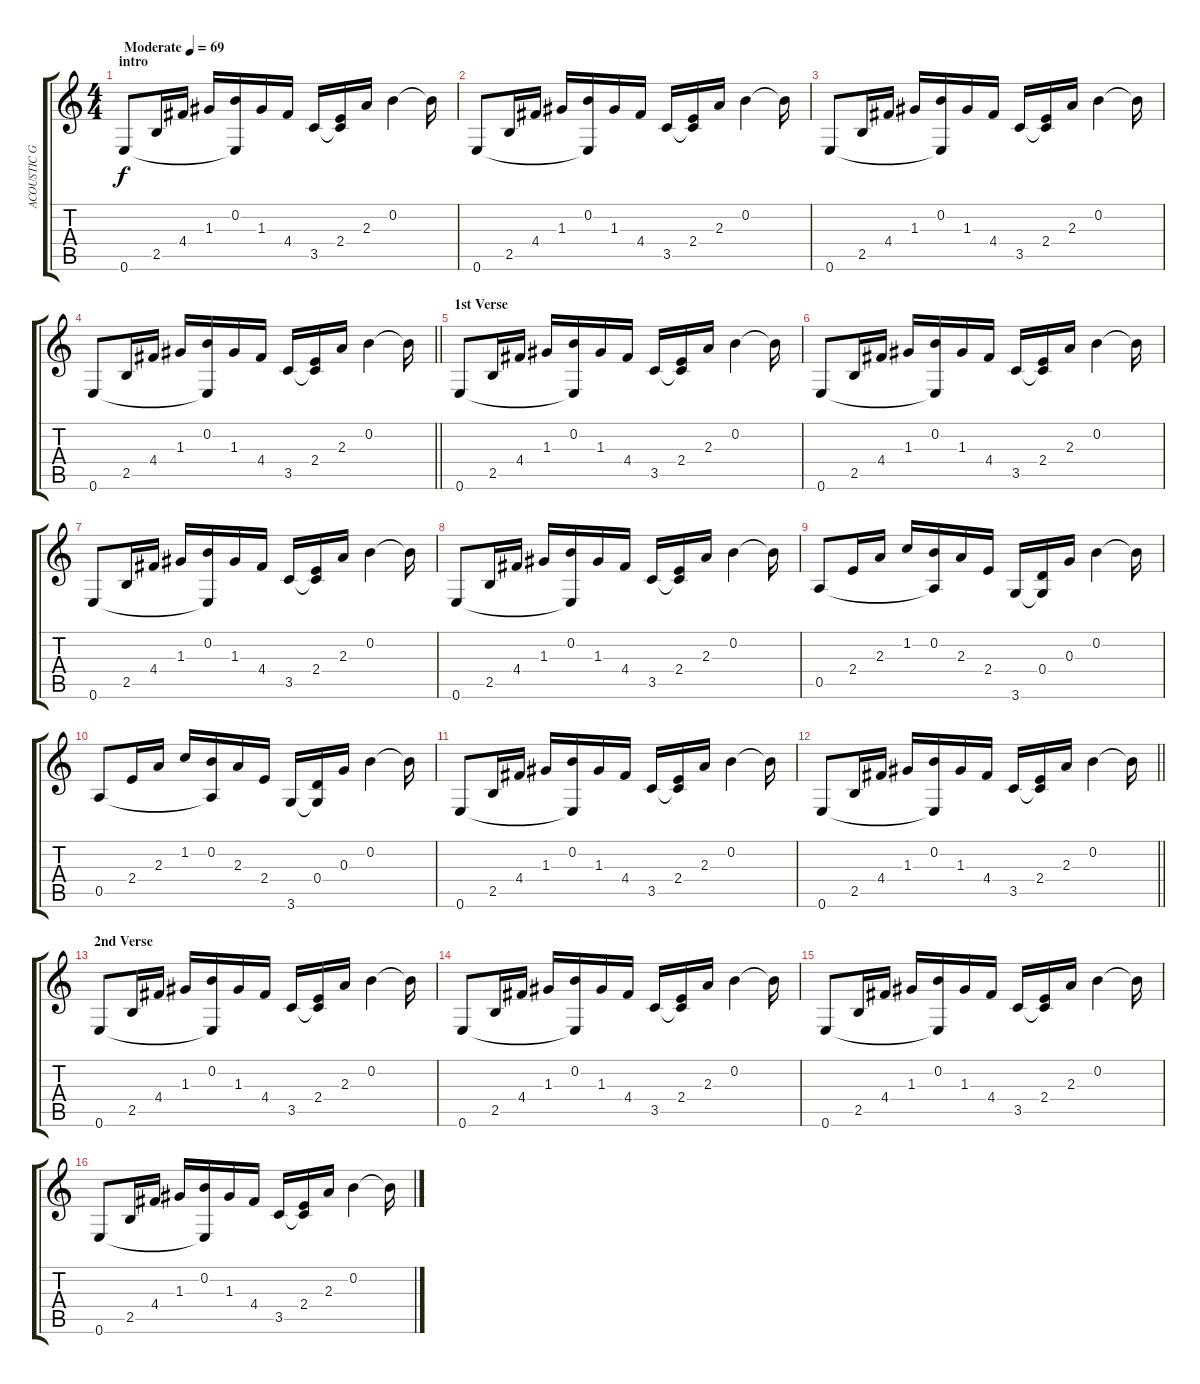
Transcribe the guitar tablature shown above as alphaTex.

\track ("ACOUSTIC GUITAR" "ACOUSTIC G") {instrument acousticguitarsteel}
\staff {score tabs}
\tuning (E4 B3 G3 D3 A2 E2) {hide}
\ts (4 4)
\section ("" "intro")
\tempo (69 "Moderate")
\clef g2
\ks c
0.6.8{dy f instrument acousticguitarsteel} 2.5.16 4.4.16 1.3.16 (0.2 0.6{t}).16 1.3.16 4.4.16 3.5.16 (2.4 3.5{t}).16 2.3.16 0.2.4 0.2{t}.16 |
0.6.8 2.5.16 4.4.16 1.3.16 (0.2 0.6{t}).16 1.3.16 4.4.16 3.5.16 (2.4 3.5{t}).16 2.3.16 0.2.4 0.2{t}.16 |
0.6.8 2.5.16 4.4.16 1.3.16 (0.2 0.6{t}).16 1.3.16 4.4.16 3.5.16 (2.4 3.5{t}).16 2.3.16 0.2.4 0.2{t}.16 |
\barLineRight lightlight
0.6.8 2.5.16 4.4.16 1.3.16 (0.2 0.6{t}).16 1.3.16 4.4.16 3.5.16 (2.4 3.5{t}).16 2.3.16 0.2.4 0.2{t}.16 |
\section ("" "1st Verse")
0.6.8 2.5.16 4.4.16 1.3.16 (0.2 0.6{t}).16 1.3.16 4.4.16 3.5.16 (2.4 3.5{t}).16 2.3.16 0.2.4 0.2{t}.16 |
0.6.8 2.5.16 4.4.16 1.3.16 (0.2 0.6{t}).16 1.3.16 4.4.16 3.5.16 (2.4 3.5{t}).16 2.3.16 0.2.4 0.2{t}.16 |
0.6.8 2.5.16 4.4.16 1.3.16 (0.2 0.6{t}).16 1.3.16 4.4.16 3.5.16 (2.4 3.5{t}).16 2.3.16 0.2.4 0.2{t}.16 |
0.6.8 2.5.16 4.4.16 1.3.16 (0.2 0.6{t}).16 1.3.16 4.4.16 3.5.16 (2.4 3.5{t}).16 2.3.16 0.2.4 0.2{t}.16 |
0.5.8 2.4.16 2.3.16 1.2.16 (0.2 0.5{t}).16 2.3.16 2.4.16 3.6.16 (0.4 3.6{t}).16 0.3.16 0.2.4 0.2{t}.16 |
0.5.8 2.4.16 2.3.16 1.2.16 (0.2 0.5{t}).16 2.3.16 2.4.16 3.6.16 (0.4 3.6{t}).16 0.3.16 0.2.4 0.2{t}.16 |
0.6.8 2.5.16 4.4.16 1.3.16 (0.2 0.6{t}).16 1.3.16 4.4.16 3.5.16 (2.4 3.5{t}).16 2.3.16 0.2.4 0.2{t}.16 |
\barLineRight lightlight
0.6.8 2.5.16 4.4.16 1.3.16 (0.2 0.6{t}).16 1.3.16 4.4.16 3.5.16 (2.4 3.5{t}).16 2.3.16 0.2.4 0.2{t}.16 |
\section ("" "2nd Verse")
0.6.8 2.5.16 4.4.16 1.3.16 (0.2 0.6{t}).16 1.3.16 4.4.16 3.5.16 (2.4 3.5{t}).16 2.3.16 0.2.4 0.2{t}.16 |
0.6.8 2.5.16 4.4.16 1.3.16 (0.2 0.6{t}).16 1.3.16 4.4.16 3.5.16 (2.4 3.5{t}).16 2.3.16 0.2.4 0.2{t}.16 |
0.6.8 2.5.16 4.4.16 1.3.16 (0.2 0.6{t}).16 1.3.16 4.4.16 3.5.16 (2.4 3.5{t}).16 2.3.16 0.2.4 0.2{t}.16 |
0.6.8 2.5.16 4.4.16 1.3.16 (0.2 0.6{t}).16 1.3.16 4.4.16 3.5.16 (2.4 3.5{t}).16 2.3.16 0.2.4 0.2{t}.16
